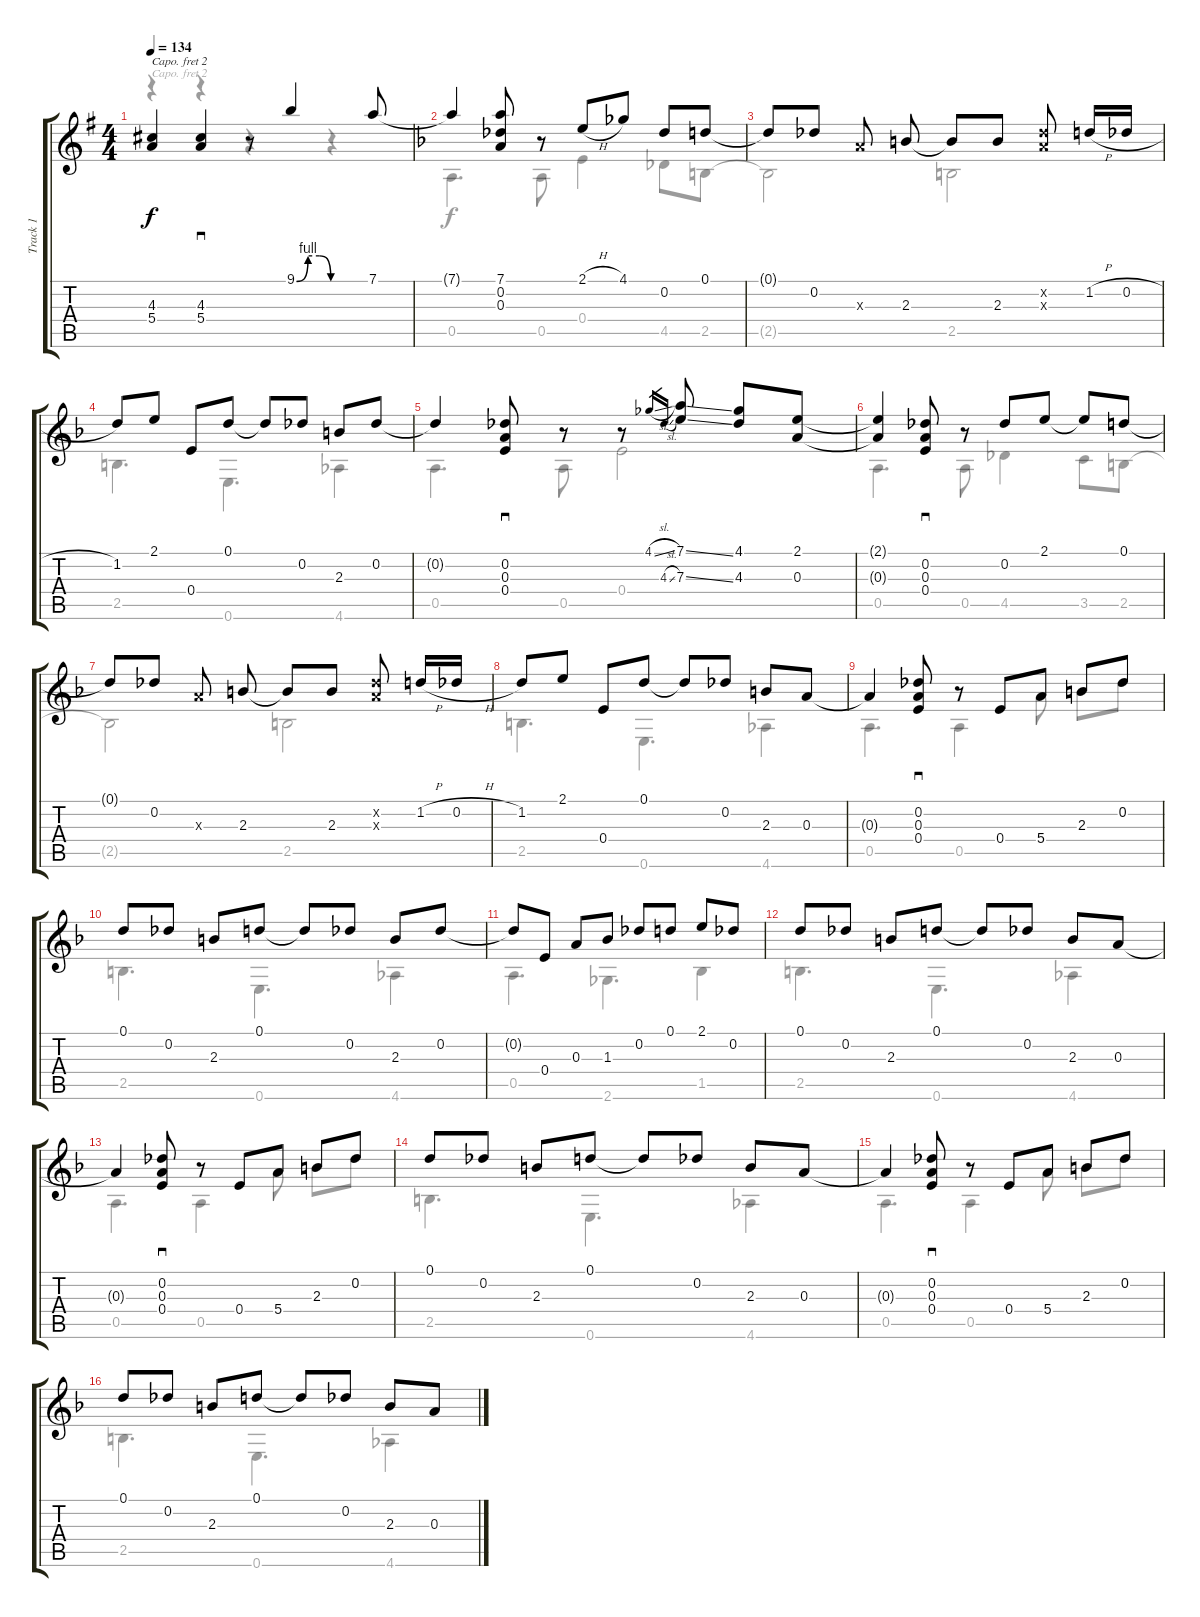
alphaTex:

\track ("Track 1" "Track 1") {instrument acousticguitarsteel}
\staff {score tabs}
\capo 2
\tuning (C4 B3 G3 D3 G2 D2) {hide}
\voice
\ts (4 4)
\tempo 134
\clef g2
\ks g
(4.3{t} 5.4{t}).4{dy f} (4.3 5.4).4{sd} r.8 9.1{be (custom 0 0 10 4 20 4 30 0 60 0)}.4 7.1.8 |
\ks f
7.1{t}.4 (7.1 0.2 0.3).8 r.8 2.1{h}.8{beam merge} 4.1.8{beam split} 0.2.8{beam merge} 0.1.8 |
0.1{t}.8 0.2.8 0.3{x}.8{beam split} 2.3.8 2.3{t}.8 2.3.8 (0.2{x} 0.3{x}).8{beam split} 1.2{h}.16 0.2{h}.16 |
1.2.8 2.1.8 0.4.8 0.1.8 0.1{t}.8 0.2.8 2.3.8 0.2.8 |
0.2{t}.4 (0.2 0.3 0.4).8{sd} r.8 r.8 4.1{sl}.16{gr} 4.3{sl}.16{gr} (7.1{ss} 7.3{ss}).8 (4.1 4.3).8 (2.1 0.3).8 |
(2.1{t} 0.3{t}).4 (0.2 0.3 0.4).8{sd} r.8 0.2.8 2.1.8 2.1{t}.8 0.1.8 |
0.1{t}.8 0.2.8 0.3{x}.8{beam split} 2.3.8 2.3{t}.8 2.3.8 (0.2{x} 0.3{x}).8{beam split} 1.2{h}.16 0.2{h}.16 |
1.2.8 2.1.8 0.4.8 0.1.8 0.1{t}.8 0.2.8 2.3.8 0.3.8 |
0.3{t}.4 (0.2 0.3 0.4).8{sd} r.8 0.4.8 5.4.8 2.3.8 0.2.8 |
0.1.8 0.2.8 2.3.8 0.1.8 0.1{t}.8 0.2.8 2.3.8 0.2.8 |
0.2{t}.8 0.4.8 0.3.8 1.3.8 0.2.8 0.1.8 2.1.8 0.2.8 |
0.1.8 0.2.8 2.3.8 0.1.8 0.1{t}.8 0.2.8 2.3.8 0.3.8 |
0.3{t}.4 (0.2 0.3 0.4).8{sd} r.8 0.4.8 5.4.8 2.3.8 0.2.8 |
0.1.8 0.2.8 2.3.8 0.1.8 0.1{t}.8 0.2.8 2.3.8 0.3.8 |
0.3{t}.4 (0.2 0.3 0.4).8{sd} r.8 0.4.8 5.4.8 2.3.8 0.2.8 |
0.1.8 0.2.8 2.3.8 0.1.8 0.1{t}.8 0.2.8 2.3.8 0.3.8
\voice
\clef g2
\ottava regular
\simile none
\ks g
r.4{dy f} r.4 r.4 r.4 |
\ks f
0.5.4{d} 0.5.8 0.4.4 4.5.8 2.5.8 |
2.5{t}.2 2.5.2 |
2.5.4{d} 0.6.4{d} 4.6.4 |
0.5.4{d} 0.5.8 0.4.2 |
0.5.4{d} 0.5.8 4.5.4 3.5.8 2.5.8 |
2.5{t}.2 2.5.2 |
2.5.4{d} 0.6.4{d} 4.6.4 |
0.5.4{d} 0.5.4 5.4.8 2.3.8 0.2.8 |
2.5.4{d} 0.6.4{d} 4.6.4 |
0.5.4{d} 2.6.4{d} 1.5.4 |
2.5.4{d} 0.6.4{d} 4.6.4 |
0.5.4{d} 0.5.4 5.4.8 2.3.8 0.2.8 |
2.5.4{d} 0.6.4{d} 4.6.4 |
0.5.4{d} 0.5.4 5.4.8 2.3.8 0.2.8 |
2.5.4{d} 0.6.4{d} 4.6.4
